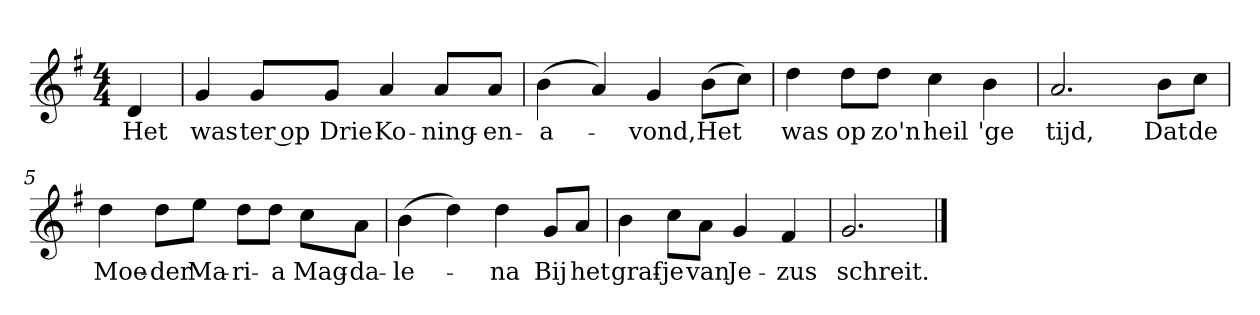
**kern	**text
*part1	*part1
*staff1	*staff1
*clefG2	*
*k[f#]	*
*G:	*
*M4/4	*
*MM120	*
=	=
4d	Het
=1	=1
4g	was
8g/L	ter op
8g/J	Drie
4a	Ko-
8a/L	-ning-
8a/J	-en-
=2	=2
(4b	-a-
4a)	.
4g	-vond,
(8b\L	Het
8cc\J)	.
=3	=3
4dd	was
8dd\L	op
8dd\J	zo'n
4cc	heil
4b	'ge
=4	=4
2.a	tijd,
8b\L	Dat
8cc\J	de
=5	=5
4dd	Moe-
8dd\L	-der
8ee\J	Ma-
8dd\L	-ri-
8dd\J	-a
8cc\L	Mag-
8a\J	-da-
=6	=6
(4b	-le-
4dd)	.
4dd	-na
8g/L	Bij
8a/J	het
=7	=7
4b	graf-
8cc\L	-je
8a\J	van
4g	Je-
4f#	-zus
=8	=8
2.g	schreit.
==	==
*-	*-
